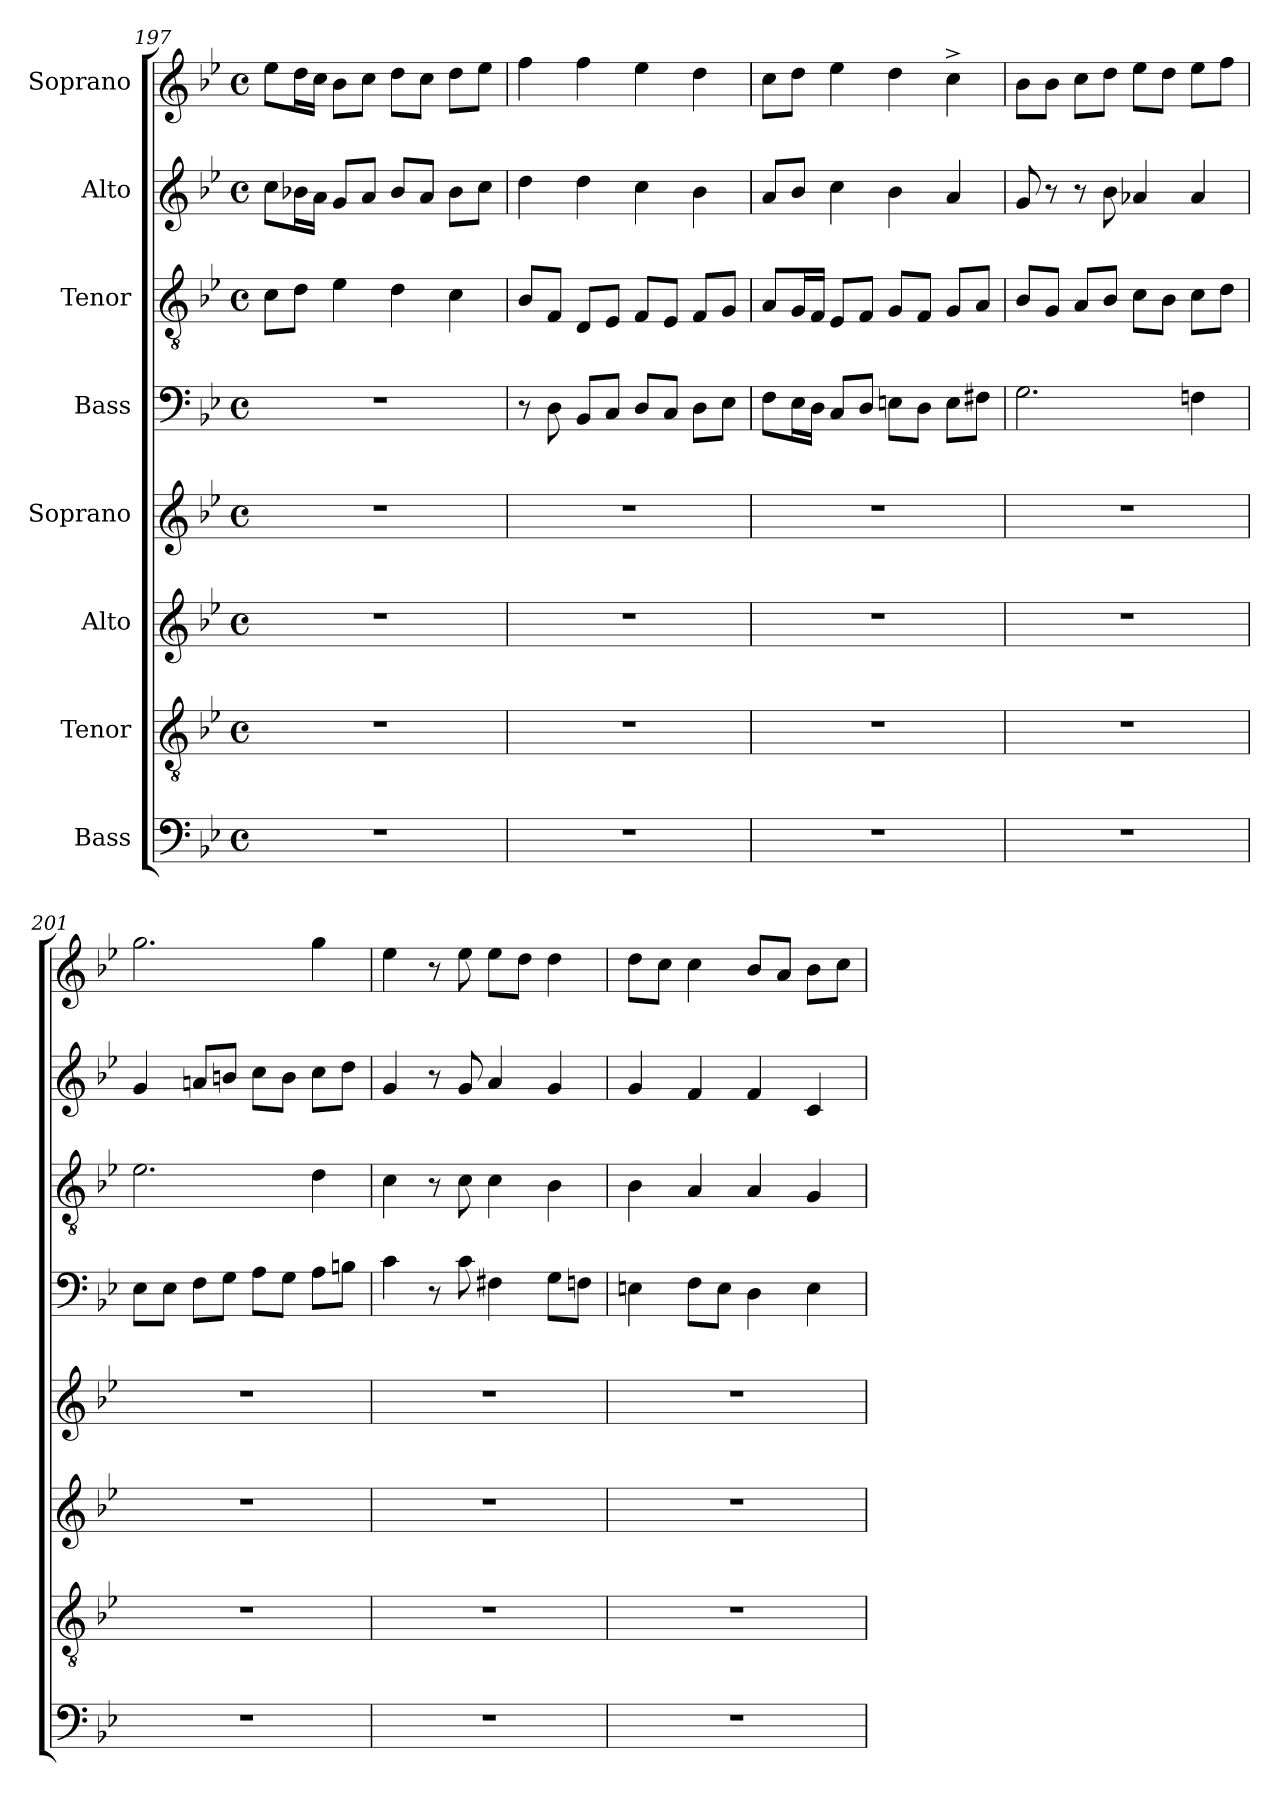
**kern	**kern	**kern	**kern	**kern	**kern	**kern	**kern
*part8	*part7	*part6	*part5	*part4	*part3	*part2	*part1
*staff8	*staff7	*staff6	*staff5	*staff4	*staff3	*staff2	*staff1
*I"Bass	*I"Tenor	*I"Alto	*I"Soprano	*I"Bass	*I"Tenor	*I"Alto	*I"Soprano
*clefF4	*clefGv2	*clefG2	*clefG2	*clefF4	*clefGv2	*clefG2	*clefG2
*k[b-e-]	*k[b-e-]	*k[b-e-]	*k[b-e-]	*k[b-e-]	*k[b-e-]	*k[b-e-]	*k[b-e-]
*B-:	*B-:	*B-:	*B-:	*B-:	*B-:	*B-:	*B-:
*M4/4	*M4/4	*M4/4	*M4/4	*M4/4	*M4/4	*M4/4	*M4/4
*met(c)	*met(c)	*met(c)	*met(c)	*met(c)	*met(c)	*met(c)	*met(c)
=197	=197	=197	=197	=197	=197	=197	=197
1r	1r	1r	1r	1r	8c\L	8cc\L	8ee-\L
.	.	.	.	.	8d\J	16b-X\L	16dd\L
.	.	.	.	.	.	16a\JJ	16cc\JJ
.	.	.	.	.	4e-\	8g/L	8b-\L
.	.	.	.	.	.	8a/J	8cc\J
.	.	.	.	.	4d\	8b-/L	8dd\L
.	.	.	.	.	.	8a/J	8cc\J
.	.	.	.	.	4c\	8b-\L	8dd\L
.	.	.	.	.	.	8cc\J	8ee-\J
=198	=198	=198	=198	=198	=198	=198	=198
1r	1r	1r	1r	8r	8B-/L	4dd\	4ff\
.	.	.	.	8D\	8F/J	.	.
.	.	.	.	8BB-/L	8D/L	4dd\	4ff\
.	.	.	.	8C/J	8E-/J	.	.
.	.	.	.	8D/L	8F/L	4cc\	4ee-\
.	.	.	.	8C/J	8E-/J	.	.
.	.	.	.	8D\L	8F/L	4b-\	4dd\
.	.	.	.	8E-\J	8G/J	.	.
=199	=199	=199	=199	=199	=199	=199	=199
1r	1r	1r	1r	8F\L	8A/L	8a/L	8cc\L
.	.	.	.	16E-\L	16G/L	8b-/J	8dd\J
.	.	.	.	16D\JJ	16F/JJ	.	.
.	.	.	.	8C/L	8E-/L	4cc\	4ee-\
.	.	.	.	8D/J	8F/J	.	.
.	.	.	.	8En\L	8G/L	4b-\	4dd\
.	.	.	.	8D\J	8F/J	.	.
.	.	.	.	8E\L	8G/L	4a/	4cc^<\
.	.	.	.	8F#X\J	8A/J	.	.
!!LO:LB:g=z
=200	=200	=200	=200	=200	=200	=200	=200
1r	1r	1r	1r	2.G\	8B-/L	8g/	8b-\L
.	.	.	.	.	8G/J	8r	8b-\J
.	.	.	.	.	8A/L	8r	8cc\L
.	.	.	.	.	8B-/J	8b-\	8dd\J
.	.	.	.	.	8c\L	4a-X/	8ee-\L
.	.	.	.	.	8B-\J	.	8dd\J
.	.	.	.	4Fn\	8c\L	4a-/	8ee-\L
.	.	.	.	.	8d\J	.	8ff\J
=201	=201	=201	=201	=201	=201	=201	=201
1r	1r	1r	1r	8E-\L	2.e-\	4g/	2.gg\
.	.	.	.	8E-\J	.	.	.
.	.	.	.	8F\L	.	8an/L	.
.	.	.	.	8G\J	.	8bn/J	.
.	.	.	.	8A\L	.	8cc\L	.
.	.	.	.	8G\J	.	8b\J	.
.	.	.	.	8A\L	4d\	8cc\L	4gg\
.	.	.	.	8Bn\J	.	8dd\J	.
=202	=202	=202	=202	=202	=202	=202	=202
1r	1r	1r	1r	4c\	4c\	4g/	4ee-\
.	.	.	.	8r	8r	8r	8r
.	.	.	.	8c\	8c\	8g/	8ee-\
.	.	.	.	4F#X\	4c\	4a/	8ee-\L
.	.	.	.	.	.	.	8dd\J
.	.	.	.	8G\L	4B-\	4g/	4dd\
.	.	.	.	8Fn\J	.	.	.
=203	=203	=203	=203	=203	=203	=203	=203
1r	1r	1r	1r	4En\	4B-\	4g/	8dd\L
.	.	.	.	.	.	.	8cc\J
.	.	.	.	8F\L	4A/	4f/	4cc\
.	.	.	.	8E\J	.	.	.
.	.	.	.	4D\	4A/	4f/	8b-/L
.	.	.	.	.	.	.	8a/J
.	.	.	.	4E\	4G/	4c/	8b-\L
.	.	.	.	.	.	.	8cc\J
=	=	=	=	=	=	=	=
*-	*-	*-	*-	*-	*-	*-	*-
